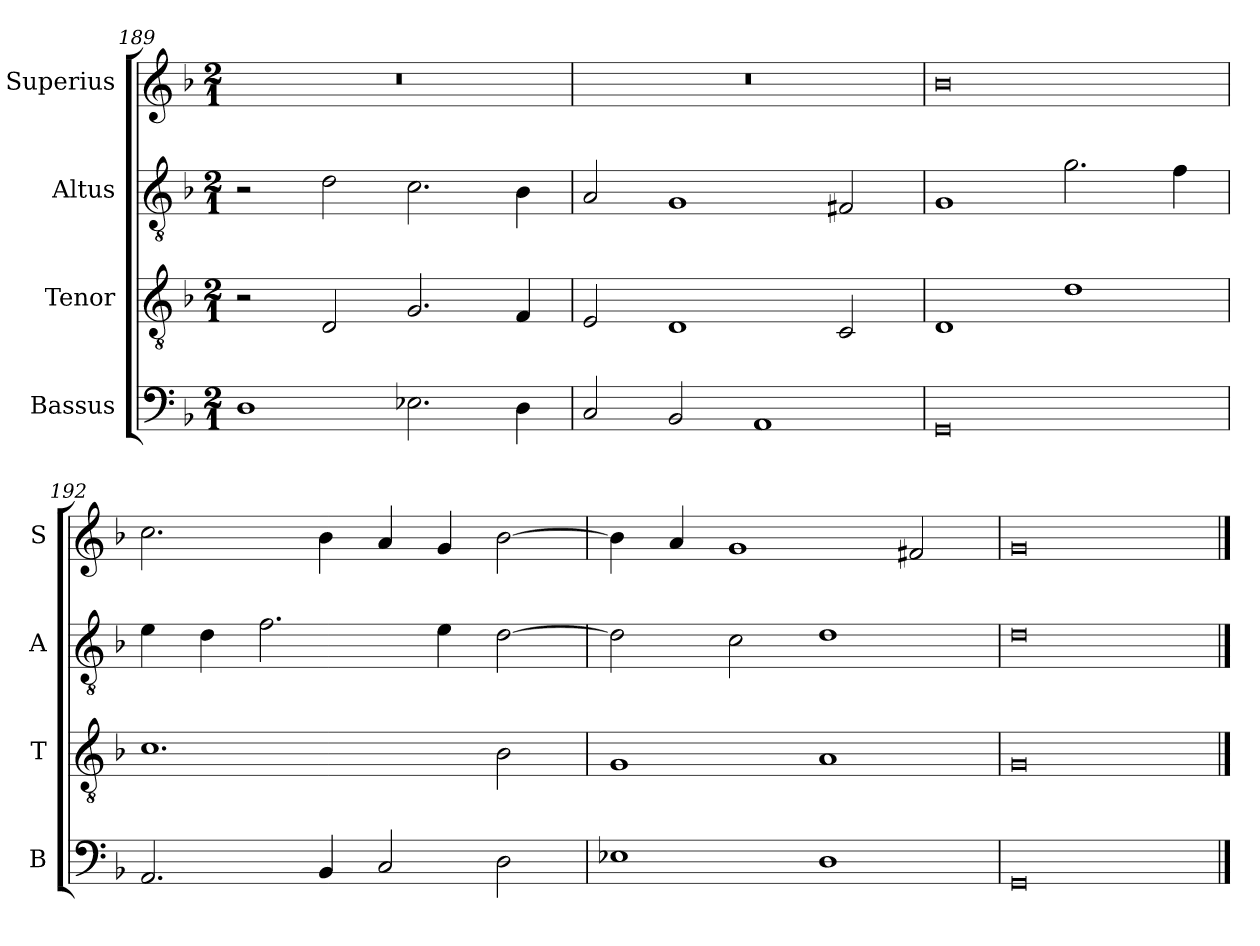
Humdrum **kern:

**kern	**kern	**kern	**kern
*part4	*part3	*part2	*part1
*staff4	*staff3	*staff2	*staff1
*I"Bassus	*I"Tenor	*I"Altus	*I"Superius
*I'B	*I'T	*I'A	*I'S
*clefF4	*clefGv2	*clefGv2	*clefG2
*k[b-]	*k[b-]	*k[b-]	*k[b-]
*M2/1	*M2/1	*M2/1	*M2/1
=189	=189	=189	=189
1D	2r	2r	0r
.	2D	2d	.
2.E-X	2.G	2.c	.
4D	4F	4B-	.
=190	=190	=190	=190
2C	2E	2A	0r
2BB-	1D	1G	.
1AA	.	.	.
.	2C	2F#X	.
=191	=191	=191	=191
0GG	1D	1G	0b-
.	1d	2.g	.
.	.	4f	.
=192	=192	=192	=192
2.AA	1.c	4e	2.cc
.	.	4d	.
.	.	2.f	.
4BB-	.	.	4b-
2C	.	.	4a
.	.	4e	4g
2D	2B-	[2d	[2b-
=193	=193	=193	=193
1E-X	1G	2d]	4b-]
.	.	.	4a
.	.	2c	1g
1D	1A	1d	.
.	.	.	2f#X
=194	=194	=194	=194
0GG	0G	0d	0g
==	==	==	==
*-	*-	*-	*-
